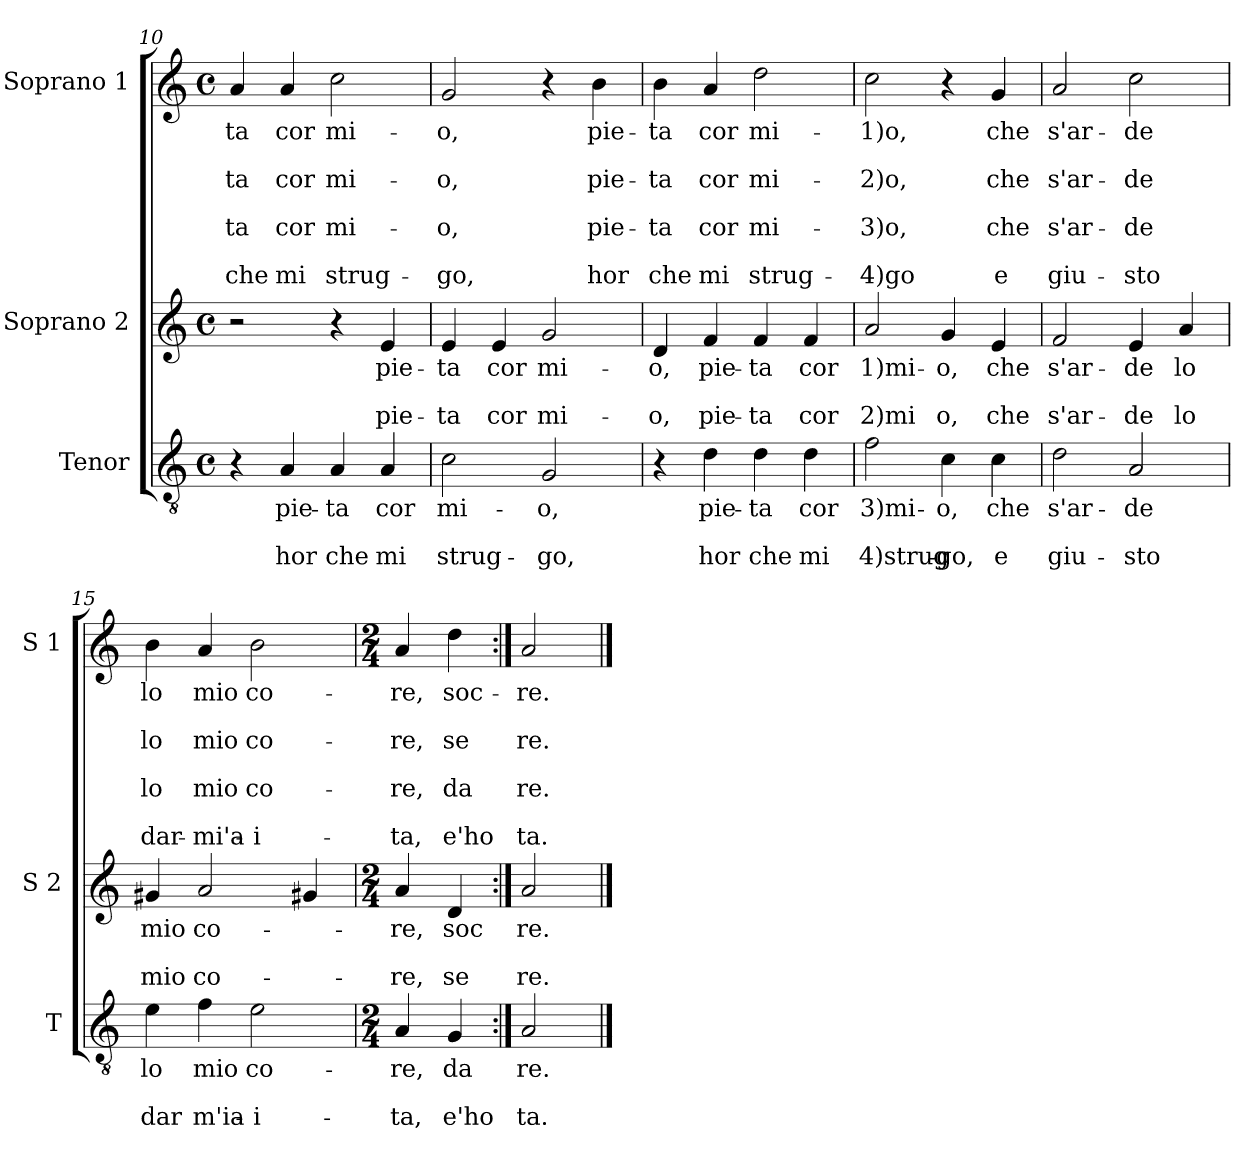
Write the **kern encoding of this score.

**kern	**text	**text	**text	**kern	**text	**text	**text	**kern	**text	**text	**text	**text	**text	**text	**text
*part3	*part3	*part3	*part3	*part2	*part2	*part2	*part2	*part1	*part1	*part1	*part1	*part1	*part1	*part1	*part1
*staff3	*staff3	*staff3	*staff3	*staff2	*staff2	*staff2	*staff2	*staff1	*staff1	*staff1	*staff1	*staff1	*staff1	*staff1	*staff1
*I"Tenor	*	*	*	*I"Soprano 2	*	*	*	*I"Soprano 1	*	*	*	*	*	*	*
*I'T	*	*	*	*I'S 2	*	*	*	*I'S 1	*	*	*	*	*	*	*
*clefGv2	*	*	*	*clefG2	*	*	*	*clefG2	*	*	*	*	*	*	*
*k[]	*	*	*	*k[]	*	*	*	*k[]	*	*	*	*	*	*	*
*C:	*	*	*	*C:	*	*	*	*C:	*	*	*	*	*	*	*
*M4/4	*	*	*	*M4/4	*	*	*	*M4/4	*	*	*	*	*	*	*
*met(c)	*	*	*	*met(c)	*	*	*	*met(c)	*	*	*	*	*	*	*
=10	=10	=10	=10	=10	=10	=10	=10	=10	=10	=10	=10	=10	=10	=10	=10
!	!	!	!	!	!	!	!	!	!LO:LY:b	!	!LO:LY:b	!	!LO:LY:b	!	!LO:LY:b
4r	.	.	.	2r	.	.	.	4a/	-ta	.	-ta	.	-ta	.	che
!	!LO:LY:b	!	!LO:LY:b	!	!	!	!	!	!LO:LY:b	!	!LO:LY:b	!	!LO:LY:b	!	!LO:LY:b
4A/	pie-	.	hor	.	.	.	.	4a/	cor	.	cor	.	cor	.	mi
!	!LO:LY:b	!	!LO:LY:b	!	!	!	!	!	!LO:LY:b	!	!LO:LY:b	!	!LO:LY:b	!	!LO:LY:b
4A/	-ta	.	che	4r	.	.	.	2cc\	mi-	.	mi-	.	mi-	.	strug-
!	!LO:LY:b	!	!LO:LY:b	!	!LO:LY:b	!	!LO:LY:b	!	!	!	!	!	!	!	!
4A/	cor	.	mi	4e/	pie-	.	pie-	.	.	.	.	.	.	.	.
=11	=11	=11	=11	=11	=11	=11	=11	=11	=11	=11	=11	=11	=11	=11	=11
!	!LO:LY:b	!	!LO:LY:b	!	!LO:LY:b	!	!LO:LY:b	!	!LO:LY:b	!	!LO:LY:b	!	!LO:LY:b	!	!LO:LY:b
2c\	mi-	.	strug-	4e/	-ta	.	-ta	2g/	-o,	.	-o,	.	-o,	.	-go,
!	!	!	!	!	!LO:LY:b	!	!LO:LY:b	!	!	!	!	!	!	!	!
.	.	.	.	4e/	cor	.	cor	.	.	.	.	.	.	.	.
!	!LO:LY:b	!	!LO:LY:b	!	!LO:LY:b	!	!LO:LY:b	!	!	!	!	!	!	!	!
2G/	-o,	.	-go,	2g/	mi-	.	mi-	4r	.	.	.	.	.	.	.
!	!	!	!	!	!	!	!	!	!LO:LY:b	!	!LO:LY:b	!	!LO:LY:b	!	!LO:LY:b
.	.	.	.	.	.	.	.	4b\	pie-	.	pie-	.	pie-	.	hor
=12	=12	=12	=12	=12	=12	=12	=12	=12	=12	=12	=12	=12	=12	=12	=12
!	!	!	!	!	!LO:LY:b	!	!LO:LY:b	!	!LO:LY:b	!	!LO:LY:b	!	!LO:LY:b	!	!LO:LY:b
4r	.	.	.	4d/	-o,	.	-o,	4b\	-ta	.	-ta	.	-ta	.	che
!	!LO:LY:b	!	!LO:LY:b	!	!LO:LY:b	!	!LO:LY:b	!	!LO:LY:b	!	!LO:LY:b	!	!LO:LY:b	!	!LO:LY:b
4d\	pie-	.	hor	4f/	pie-	.	pie-	4a/	cor	.	cor	.	cor	.	mi
!	!LO:LY:b	!	!LO:LY:b	!	!LO:LY:b	!	!LO:LY:b	!	!LO:LY:b	!	!LO:LY:b	!	!LO:LY:b	!	!LO:LY:b
4d\	-ta	.	che	4f/	-ta	.	-ta	2dd\	mi-	.	mi-	.	mi-	.	strug-
!	!LO:LY:b	!	!LO:LY:b	!	!LO:LY:b	!	!LO:LY:b	!	!	!	!	!	!	!	!
4d\	cor	.	mi	4f/	cor	.	cor	.	.	.	.	.	.	.	.
!!LO:LB:g=z
=13	=13	=13	=13	=13	=13	=13	=13	=13	=13	=13	=13	=13	=13	=13	=13
!	!LO:LY:b	!	!LO:LY:b	!	!LO:LY:b	!	!LO:LY:b	!	!LO:LY:b	!	!LO:LY:b	!	!LO:LY:b	!	!LO:LY:b
2f\	3)mi-	.	4)strug-	2a/	1)mi-	.	2)mi	2cc\	-1)o,	.	-2)o,	.	-3)o,	.	-4)go
!	!LO:LY:b	!	!LO:LY:b	!	!LO:LY:b	!	!LO:LY:b	!	!	!	!	!	!	!	!
4c\	-o,	.	-go,	4g/	-o,	.	o,	4r	.	.	.	.	.	.	.
!	!LO:LY:b	!	!LO:LY:b	!	!LO:LY:b	!	!LO:LY:b	!	!LO:LY:b	!	!LO:LY:b	!	!LO:LY:b	!	!LO:LY:b
4c\	che	.	e	4e/	che	.	che	4g/	che	.	che	.	che	.	e
=14	=14	=14	=14	=14	=14	=14	=14	=14	=14	=14	=14	=14	=14	=14	=14
!	!LO:LY:b	!	!LO:LY:b	!	!LO:LY:b	!	!LO:LY:b	!	!LO:LY:b	!	!LO:LY:b	!	!LO:LY:b	!	!LO:LY:b
2d\	s'ar-	.	giu-	2f/	s'ar-	.	s'ar-	2a/	s'ar-	.	s'ar-	.	s'ar-	.	giu-
!	!LO:LY:b	!	!LO:LY:b	!	!LO:LY:b	!	!LO:LY:b	!	!LO:LY:b	!	!LO:LY:b	!	!LO:LY:b	!	!LO:LY:b
2A/	-de	.	-sto	4e/	-de	.	-de	2cc\	-de	.	-de	.	-de	.	-sto
!	!	!	!	!	!LO:LY:b	!	!LO:LY:b	!	!	!	!	!	!	!	!
.	.	.	.	4a/	lo	.	lo	.	.	.	.	.	.	.	.
=15	=15	=15	=15	=15	=15	=15	=15	=15	=15	=15	=15	=15	=15	=15	=15
!	!LO:LY:b	!	!LO:LY:b	!	!LO:LY:b	!	!LO:LY:b	!	!LO:LY:b	!	!LO:LY:b	!	!LO:LY:b	!	!LO:LY:b
4e\	lo	.	dar	4g#X/	mio	.	mio	4b\	lo	.	lo	.	lo	.	dar-
!	!LO:LY:b	!	!LO:LY:b	!	!LO:LY:b	!	!LO:LY:b	!	!LO:LY:b	!	!LO:LY:b	!	!LO:LY:b	!	!LO:LY:b
4f\	mio	.	m'ia-	2a/	co-	.	co-	4a/	mio	.	mio	.	mio	.	-mi'a-
!	!LO:LY:b	!	!LO:LY:b	!	!	!	!	!	!LO:LY:b	!	!LO:LY:b	!	!LO:LY:b	!	!LO:LY:b
2e\	co-	.	-i-	.	.	.	.	2b\	co-	.	co-	.	co-	.	-i-
.	.	.	.	4g#X/	.	.	.	.	.	.	.	.	.	.	.
=16	=16	=16	=16	=16	=16	=16	=16	=16	=16	=16	=16	=16	=16	=16	=16
*M2/4	*	*	*	*M2/4	*	*	*	*M2/4	*	*	*	*	*	*	*
!	!LO:LY:b	!	!LO:LY:b	!	!LO:LY:b	!	!LO:LY:b	!	!LO:LY:b	!	!LO:LY:b	!	!LO:LY:b	!	!LO:LY:b
4A/	-re,	.	-ta,	4a/	-re,	.	-re,	4a/	-re,	.	-re,	.	-re,	.	-ta,
!	!LO:LY:b	!	!LO:LY:b	!	!LO:LY:b	!	!LO:LY:b	!	!LO:LY:b	!	!LO:LY:b	!	!LO:LY:b	!	!LO:LY:b
4G/	da	.	e'ho	4d/	soc	.	se	4dd\	soc-	.	se	.	da	.	e'ho
=17:|!	=17:|!	=17:|!	=17:|!	=17:|!	=17:|!	=17:|!	=17:|!	=17:|!	=17:|!	=17:|!	=17:|!	=17:|!	=17:|!	=17:|!	=17:|!
!	!LO:LY:b	!	!LO:LY:b	!	!LO:LY:b	!	!LO:LY:b	!	!LO:LY:b	!	!LO:LY:b	!	!LO:LY:b	!	!LO:LY:b
2A/	re.	.	ta.	2a/	re.	.	re.	2a/	-re.	.	re.	.	re.	.	ta.
==	==	==	==	==	==	==	==	==	==	==	==	==	==	==	==
*-	*-	*-	*-	*-	*-	*-	*-	*-	*-	*-	*-	*-	*-	*-	*-
